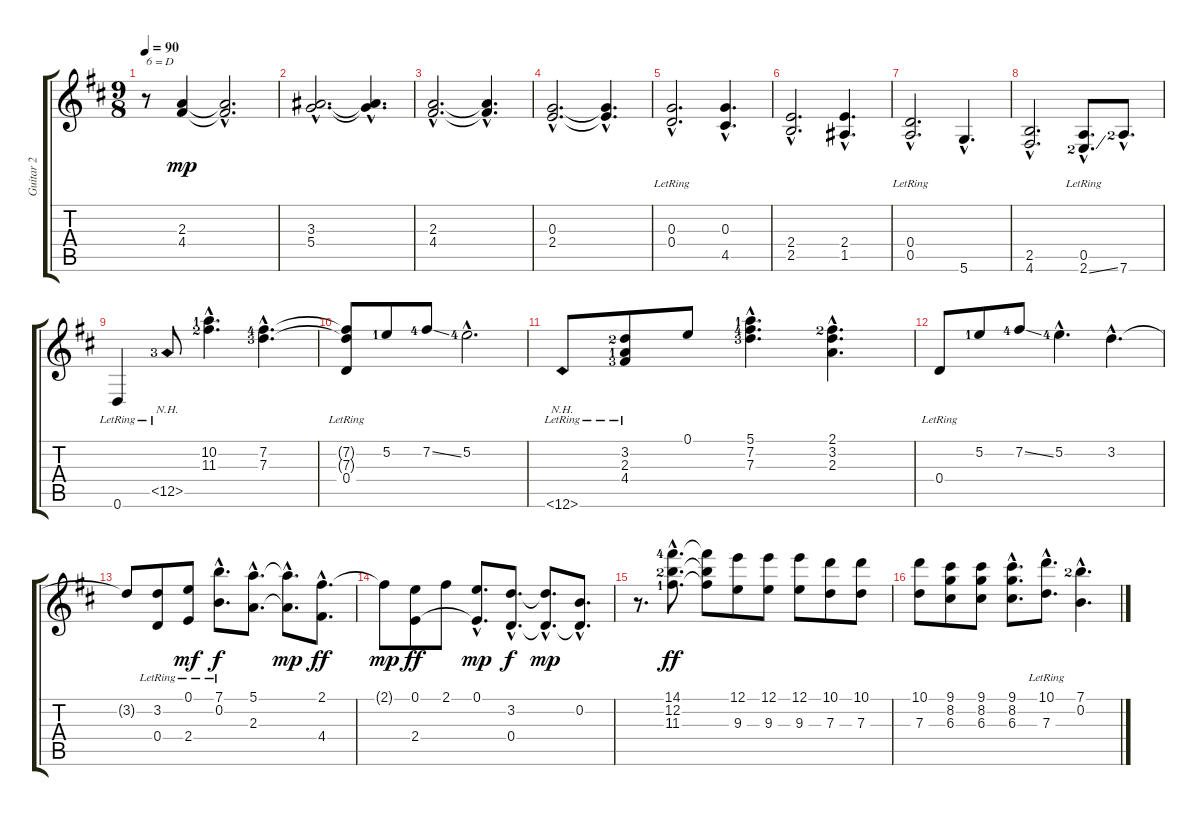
\track ("Guitar 2" "Guitar 2") {instrument acousticguitarnylon}
\staff {score tabs}
\tuning (E4 B3 G3 D3 A2 D2) {hide}
\ts (9 8)
\tempo 90
\clef g2
\ks d
r.8{txt "6 = D" dy mp instrument acousticguitarnylon} (2.3 4.4).4 (2.3{hac t} 4.4{hac t}).2{d} |
(3.3{hac} 5.4{hac}).2{d} (3.3{hac t} 5.4{hac t}).4{d} |
(2.3{hac} 4.4{hac}).2{d} (2.3{hac t} 4.4{hac t}).4{d} |
(0.3{hac} 2.4{hac}).2{d} (0.3{hac t} 2.4{hac t}).4{d} |
(0.3{hac} 0.4{hac lr}).2{d} (0.3{hac} 4.5{hac}).4{d} |
(2.4{hac} 2.5{hac}).2{d} (2.4{hac} 1.5{hac}).4{d} |
(0.4{hac lr} 0.5{hac lr}).2{d} 5.6{hac}.4{d} |
(2.5{hac} 4.6{hac}).2{d} (0.5{hac lr} 2.6{ss hac lf 3}).8{d} 7.6{hac lf 3}.8{d} |
0.6{lr}.4 12.5{nh lr lf 4}.8 (10.2{hac lf 2} 11.3{hac lf 3}).4{d} (7.2{hac lf 5} 7.3{hac lf 4}).4{d} |
(7.2{t} 7.3{t} 0.4{lr}).8 5.2{lf 2}.8 7.2{ss lf 5}.8 5.2{hac lf 5}.2{d} |
12.6{nh lr}.8 (3.2{lr lf 3} 2.3{lr lf 2} 4.4{lr lf 4}).8 0.1.8 (5.1{hac lf 2} 7.2{hac lf 5} 7.3{hac lf 4}).4{d} (2.1{hac lf 3} 3.2{hac} 2.3{hac}).4{d} |
0.4{lr}.8 5.2{lf 2}.8 7.2{ss lf 5}.8 5.2{hac lf 5}.4{d} 3.2{hac}.4{d} |
3.2{t}.8 (3.2{lr} 0.4).8 (0.1 2.4{lr}).8{dy mf} (7.1{hac} 0.2{hac lr}).8{d dy f} (5.1{hac} 2.3{hac}).8{d} (5.1{hac t} 2.3{hac t}).8{d dy mp} (2.1{hac} 4.4{hac}).8{d dy ff} |
2.1{t}.8{dy mp} (0.1 2.4).8{dy ff} 2.1.8 (0.1{hac} 2.4{hac t}).8{d dy mp} (3.2{hac} 0.4{hac}).8{d dy f} (3.2{hac t} 0.4{hac t}).8{d dy mp} (0.2{hac} 0.4{hac t}).8{d} |
r.8{d} (14.1{hac lf 5} 12.2{hac lf 3} 11.3{hac lf 2}).8{d dy ff} (14.1{t} 12.2{t} 11.3{t}).8 (12.1 9.3).8 (12.1 9.3).8 (12.1 9.3).8 (10.1 7.3).8 (10.1 7.3).8 |
(10.1 7.3).8 (9.1 8.2 6.3).8 (9.1 8.2 6.3).8 (9.1{hac} 8.2{hac} 6.3{hac}).8{d} (10.1{hac} 7.3{hac lr}).8{d} (7.1{hac lf 3} 0.2{hac}).4{d}
